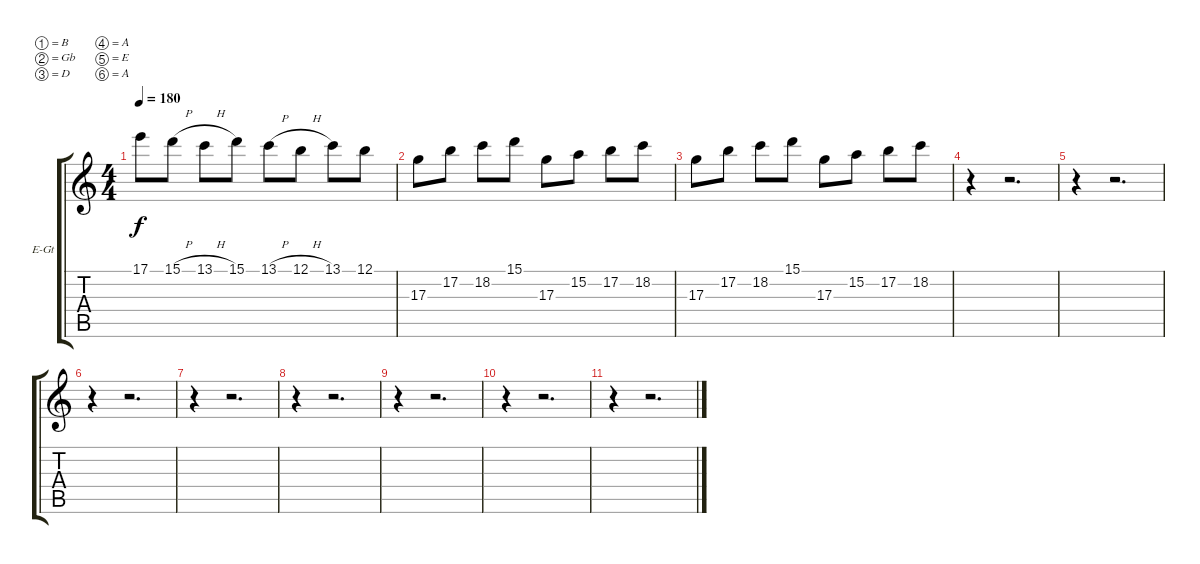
\bracketExtendMode groupsimilarinstruments
\firstSystemTrackNameOrientation horizontal
\otherSystemsTrackNameOrientation horizontal
\track ("Add Git 1" "E-Gt") {instrument distortionguitar}
\staff {score tabs}
\tuning (B3 Gb3 D3 A2 E2 A1)
\ts (4 4)
\tempo 180
\clef g2
\ks c
17.1.8{dy f} 15.1{h}.8 13.1{h}.8 15.1.8 13.1{h}.8 12.1{h}.8 13.1.8 12.1.8 |
17.3.8 17.2.8 18.2.8 15.1.8 17.3.8 15.2.8 17.2.8 18.2.8 |
17.3.8 17.2.8 18.2.8 15.1.8 17.3.8 15.2.8 17.2.8 18.2.8 |
r.4 r.2{d} |
r.4 r.2{d} |
r.4 r.2{d} |
r.4 r.2{d} |
r.4 r.2{d} |
r.4 r.2{d} |
r.4 r.2{d} |
r.4 r.2{d}
